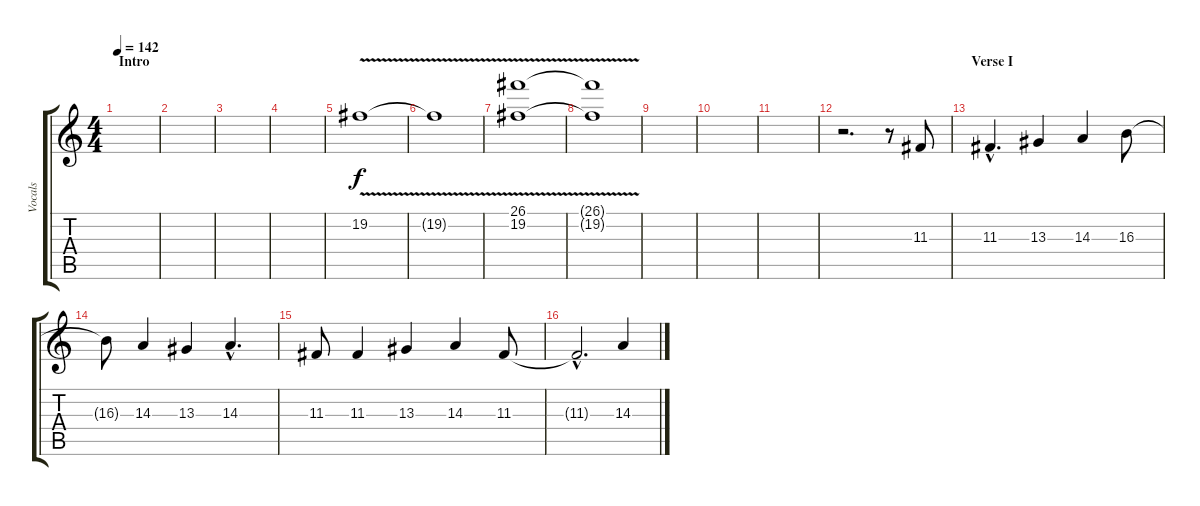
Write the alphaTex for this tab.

\track ("Vocals" "Vocals") {instrument lead1square}
\staff {score tabs}
\tuning (E4 B3 G3 D3 A2 E2) {hide}
\ts (4 4)
\section ("" "Intro")
\tempo 142
\clef g2
\ks c
|
|
|
|
19.2{v}.1 |
19.2{t}.1 |
(26.1{v} 19.2{v}).1 |
(26.1{t} 19.2{t}).1 |
|
|
|
r.2{d} r.8 11.3.8 |
\section ("" "Verse I")
11.3{hac}.4{d} 13.3.4 14.3.4 16.3.8 |
16.3{t}.8 14.3.4 13.3.4 14.3{hac}.4{d} |
11.3.8 11.3.4 13.3.4 14.3.4 11.3.8 |
11.3{hac t}.2{d} 14.3.4
